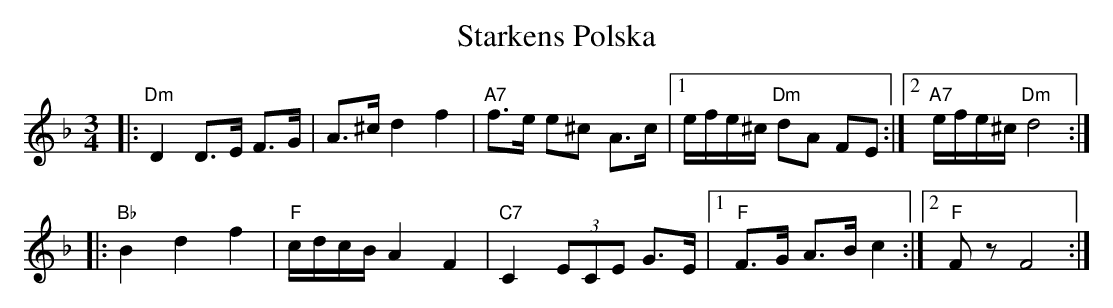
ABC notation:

X:1
T:Starkens Polska
M:3/4
L:1/8
K:Dm
|: "Dm"D2 D>E F>G | A>^c d2 f2 | "A7"f>e e^c A>c \
|1 e/f/e/^c/ "Dm"dA FE :|2 "A7"e/f/e/^c/ "Dm"d4 :|
|: "Bb"B2 d2 f2 | "F"c/d/c/B/ A2 F2 | "C7"C2 (3ECE G>E \
|1 "F"F>G A>B c2 :|2 "F"Fz F4 :|
